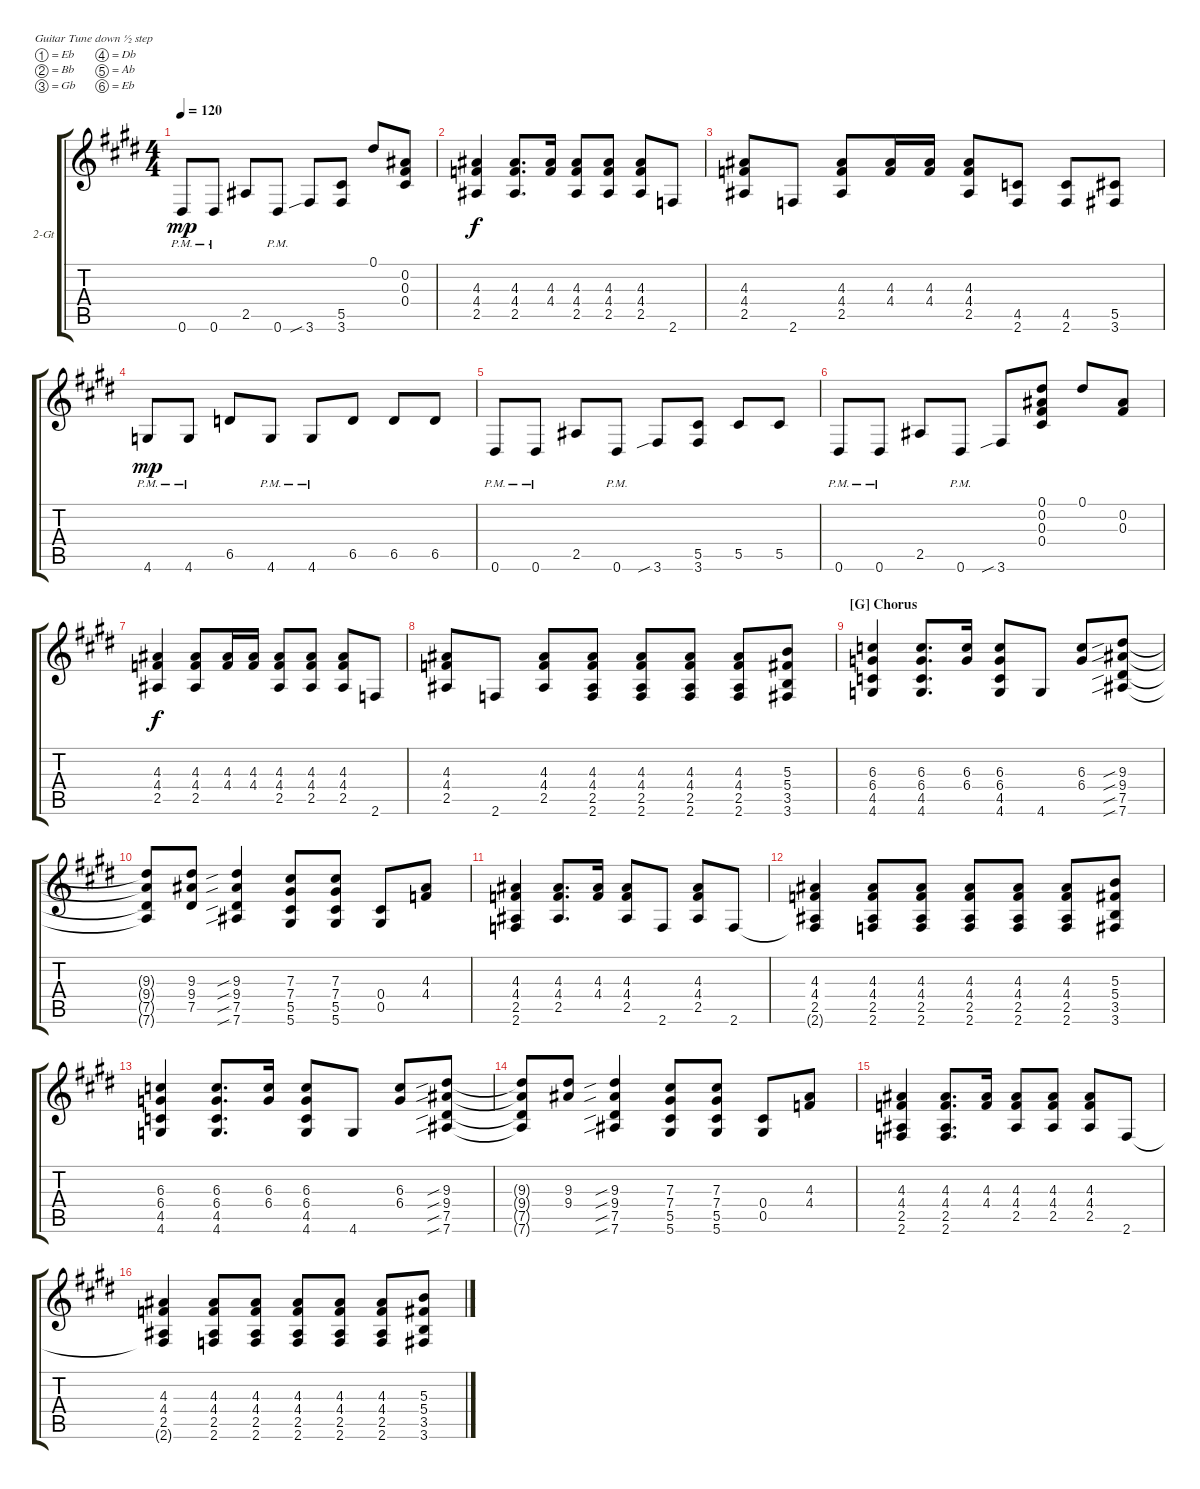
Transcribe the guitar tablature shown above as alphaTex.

\defaultSystemsLayout 4
\bracketExtendMode groupsimilarinstruments
\firstSystemTrackNameOrientation horizontal
\otherSystemsTrackNameOrientation horizontal
\track ("2 Guitar" "2-Gt") {instrument electricguitarclean}
\staff {score tabs}
\tuning (Eb4 Bb3 Gb3 Db3 Ab2 Eb2)
\ts (4 4)
\tempo 120
\clef g2
\scale
1.07818
\ks e
0.6{pm}.8{dy mp} 0.6{pm}.8 2.5.8 0.6{pm}.8 3.6{sib}.8 (3.6 5.5).8 0.1.8 (0.2 0.3 0.4).8 |
\scale
0.921816 (2.5 4.4 4.3).4{dy f} (4.4 4.3 2.5).8{d} (4.3 4.4).16 (2.5 4.4 4.3).8 (2.5 4.4 4.3).8 (2.5 4.4 4.3).8 2.6.8 |
\scale
1.07818 (2.5 4.4 4.3).8 2.6.8 (2.5 4.4 4.3).8 (4.3 4.4).16 (4.3 4.4).16 (2.5 4.4 4.3).8 (2.6 4.5).8 (2.6 4.5).8 (3.6 5.5).8 |
\scale
0.921816 4.6{pm}.8{dy mp} 4.6{pm}.8 6.5.8 4.6{pm}.8 4.6{pm}.8 6.5.8 6.5.8 6.5.8 |
\scale
1.07818 0.6{pm}.8 0.6{pm}.8 2.5.8 0.6{pm}.8 3.6{sib}.8 (3.6 5.5).8 5.5.8 5.5.8 |
\scale
0.921816 0.6{pm}.8 0.6{pm}.8 2.5.8 0.6{pm}.8 3.6{sib}.8 (0.1 0.2 0.3 0.4).8 0.1.8 (0.2 0.3).8 |
\scale
1.07818 (2.5 4.4 4.3).4{dy f} (2.5 4.4 4.3).8 (4.3 4.4).16 (4.4 4.3).16 (2.5 4.4 4.3).8 (2.5 4.4 4.3).8 (2.5 4.4 4.3).8 2.6.8 |
\scale
0.921816 (2.5 4.4 4.3).8 2.6.8 (2.5 4.4 4.3).8 (2.6 2.5 4.4 4.3).8 (2.6 2.5 4.4 4.3).8 (2.6 2.5 4.4 4.3).8 (2.6 2.5 4.4 4.3).8 (3.6 3.5 5.4 5.3).8 |
\section ("G" "Chorus")
\scale
1.07818 (4.6 4.5 6.4 6.3).4 (4.6 4.5 6.4 6.3).8{d} (6.3 6.4).16 (4.6 4.5 6.4 6.3).8 4.6.8 (6.3 6.4).8 (7.6{sib} 7.5{sib} 9.4{sib} 9.3{sib}).8 |
\scale
0.921816 (7.6{t} 7.5{t} 9.4{t} 9.3{t}).8 (7.5 9.4 9.3).8 (7.6{sib} 7.5{sib} 9.4{sib} 9.3{sib}).4 (5.6 5.5 7.4 7.3).8 (5.6 5.5 7.4 7.3).8 (0.5 0.4).8 (4.4 4.3).8 |
\scale
1.07818 (2.6 2.5 4.4 4.3).4 (2.5 4.4 4.3).8{d} (4.3 4.4).16 (2.5 4.4 4.3).8 2.6.8 (2.5 4.4 4.3).8 2.6.8 |
\scale
0.921816 (2.6{t} 2.5 4.4 4.3).4 (2.6 2.5 4.4 4.3).8 (2.6 2.5 4.4 4.3).8 (2.6 2.5 4.4 4.3).8 (2.6 2.5 4.4 4.3).8 (2.6 2.5 4.4 4.3).8 (3.6 3.5 5.4 5.3).8 |
\scale
1.07818 (4.6 4.5 6.4 6.3).4 (4.6 4.5 6.4 6.3).8{d} (6.3 6.4).16 (4.6 4.5 6.4 6.3).8 4.6.8 (6.3 6.4).8 (7.6{sib} 7.5{sib} 9.4{sib} 9.3{sib}).8 |
\scale
0.921816 (7.6{t} 7.5{t} 9.4{t} 9.3{t}).8 (9.3 9.4).8 (7.6{sib} 7.5{sib} 9.4{sib} 9.3{sib}).4 (5.6 5.5 7.4 7.3).8 (5.6 5.5 7.4 7.3).8 (0.5 0.4).8 (4.4 4.3).8 |
\scale
1.07818 (2.6 2.5 4.4 4.3).4 (2.6 2.5 4.4 4.3).8{d} (4.3 4.4).16 (2.5 4.4 4.3).8 (2.5 4.4 4.3).8 (2.5 4.4 4.3).8 2.6.8 |
\scale
0.921816 (2.6{t} 2.5 4.4 4.3).4 (2.6 2.5 4.4 4.3).8 (2.6 2.5 4.4 4.3).8 (2.6 2.5 4.4 4.3).8 (2.6 2.5 4.4 4.3).8 (2.6 2.5 4.4 4.3).8 (3.6 3.5 5.4 5.3).8
